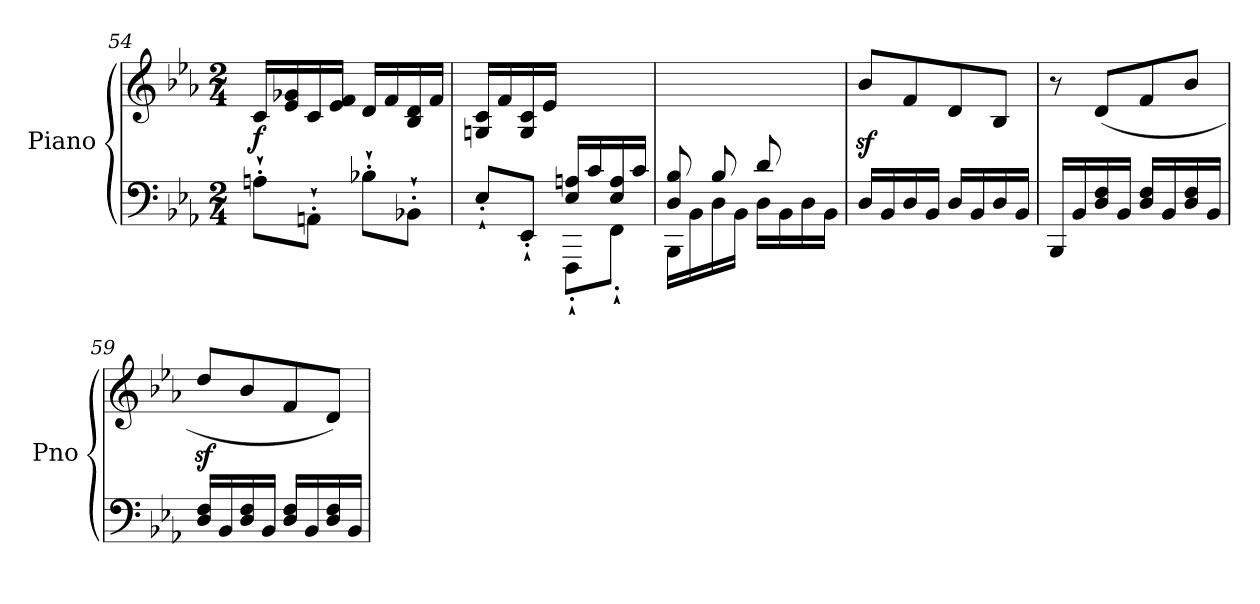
**kern	**kern	**dynam
*part1	*part1	*part1
*staff2	*staff1	*staff1/2
*I"Piano	*	*
*I'Pno	*	*
*clefF4	*clefG2	*
*k[b-e-a-]	*k[b-e-a-]	*
*M2/4	*M2/4	*
=54	=54	=54
!	!	!LO:DY:b
8An`'\L	16c/LL	f
.	16e-/ 16g-X/	.
8AAn`'\J	16c/	.
.	16e-/ 16f/JJ	.
8B-X`'\L	16d/LL	.
.	16f/	.
8BB-X`'\J	16B-/ 16d/	.
.	16f/JJ	.
=55	=55	=55
*^	*	*
4ryy	8E-`'/L	16Gn/ 16c/LL	.
.	.	16f/	.
.	8EE-`'/J	16G/ 16c/	.
.	.	16e-/JJ	.
16E-/ 16An/LL	8FFF`'\L	4ryy	.
16c/	.	.	.
16E-/ 16A/	8FF`'\J	.	.
16c/JJ	.	.	.
=56	=56	=56	=56
8D/ 8B-/	16BBB-\LL	4.ryy	.
.	16BB-\	.	.
(8B-/L	16D\	.	.
.	16BB-\JJ	.	.
8d/	16D\LL	.	.
.	16BB-\	.	.
8ryy	16D\	8f/J	.
.	16BB-\JJ	.	.
*v	*v	*	*
=57	=57	=57
16D/LL	8b-z</L	.
16BB-/	.	.
16D/	8f/	.
16BB-/JJ	.	.
16D/LL	8d/	.
16BB-/	.	.
16D/	8B-/J)	.
16BB-/JJ	.	.
!!LO:PB:g=z
=58	=58	=58
16BBB-/LL	8r	.
16BB-/	.	.
16D/ 16F/	(8d/L	.
16BB-/JJ	.	.
16D/ 16F/LL	8f/	.
16BB-/	.	.
16D/ 16F/	8b-/J	.
16BB-/JJ	.	.
=59	=59	=59
16D/ 16F/LL	8ddz</L	.
16BB-/	.	.
16D/ 16F/	8b-/	.
16BB-/JJ	.	.
16D/ 16F/LL	8f/	.
16BB-/	.	.
16D/ 16F/	8d/J)	.
16BB-/JJ	.	.
=	=	=
*-	*-	*-
